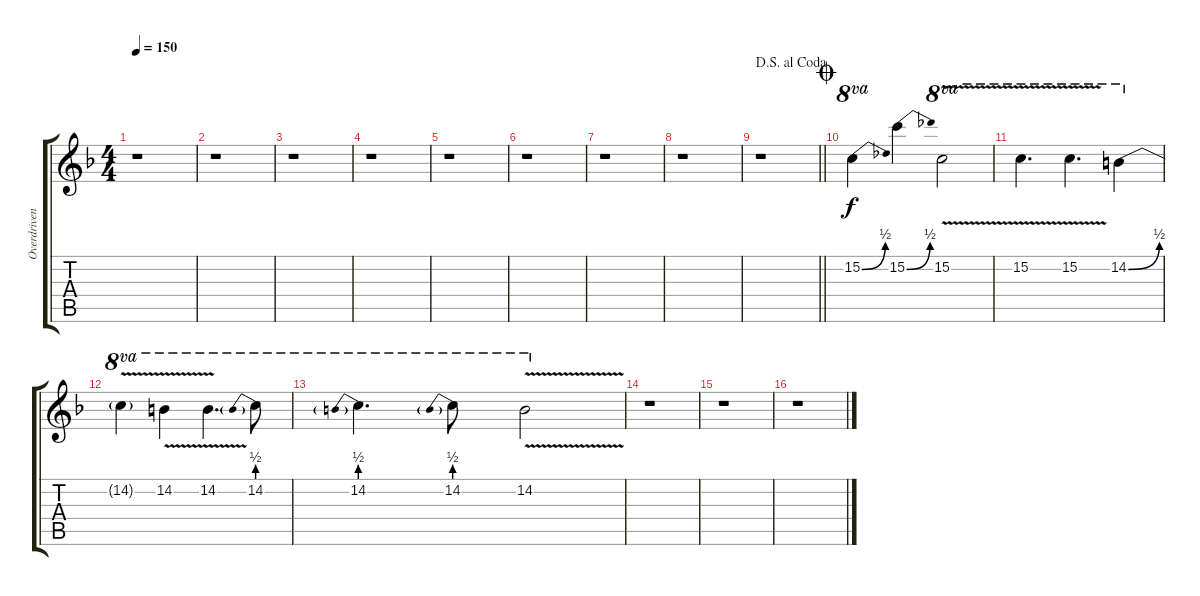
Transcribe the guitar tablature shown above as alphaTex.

\track ("Overdriven" "Overdriven") {instrument overdrivenguitar}
\staff {score tabs}
\tuning (D4 A3 F3 C3 G2 C2) {hide}
\ts (4 4)
\tempo 150
\clef g2
\ks f
r.1{dy f} |
r.1 |
r.1 |
r.1 |
r.1 |
r.1 |
r.1 |
r.1 |
\jump dalsegnoalcoda
\barLineRight lightlight
r.1 |
\jump coda
15.2{be (bend 0 0 60 2)}.4{ot 8va} 15.2{be (bend 0 0 60 2)}.4 15.2{v}.2{ot 8va} |
15.2{v}.4{d ot 8va} 15.2{v}.4{d ot 8va} 14.2{be (bend 0 0 60 2)}.4{ot 8va} |
14.2{v t}.4{ot 8va} 14.2{v}.4{ot 8va} 14.2{v}.4{d ot 8va} 14.2{be (prebend 0 2 60 2)}.8{ot 8va} |
14.2{be (prebend 0 2 60 2)}.4{d ot 8va} 14.2{be (prebend 0 2 60 2)}.8{ot 8va} 14.2{v}.2{ot 8va} |
r.1 |
r.1 |
r.1
